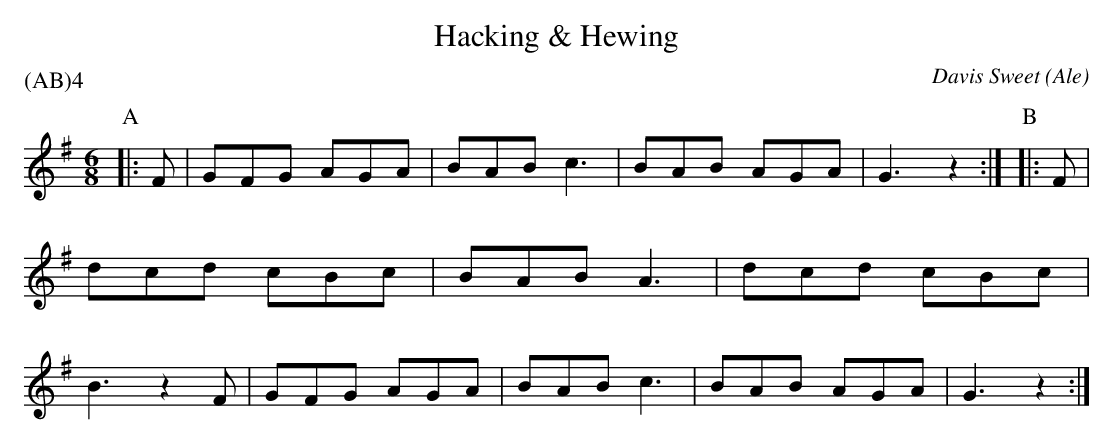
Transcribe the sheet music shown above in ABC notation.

X:1
T:Hacking \& Hewing
M:6/8
C:Davis Sweet
O:Ale
P:(AB)4
K:G
P:A
|: F | GFG AGA | BAB c3 | BAB AGA | G3 z2 :|\
P:B
|: F | dcd cBc | BAB A3 | dcd cBc | B3 z2 \
   F | GFG AGA | BAB c3 | BAB AGA | G3 z2 :|
